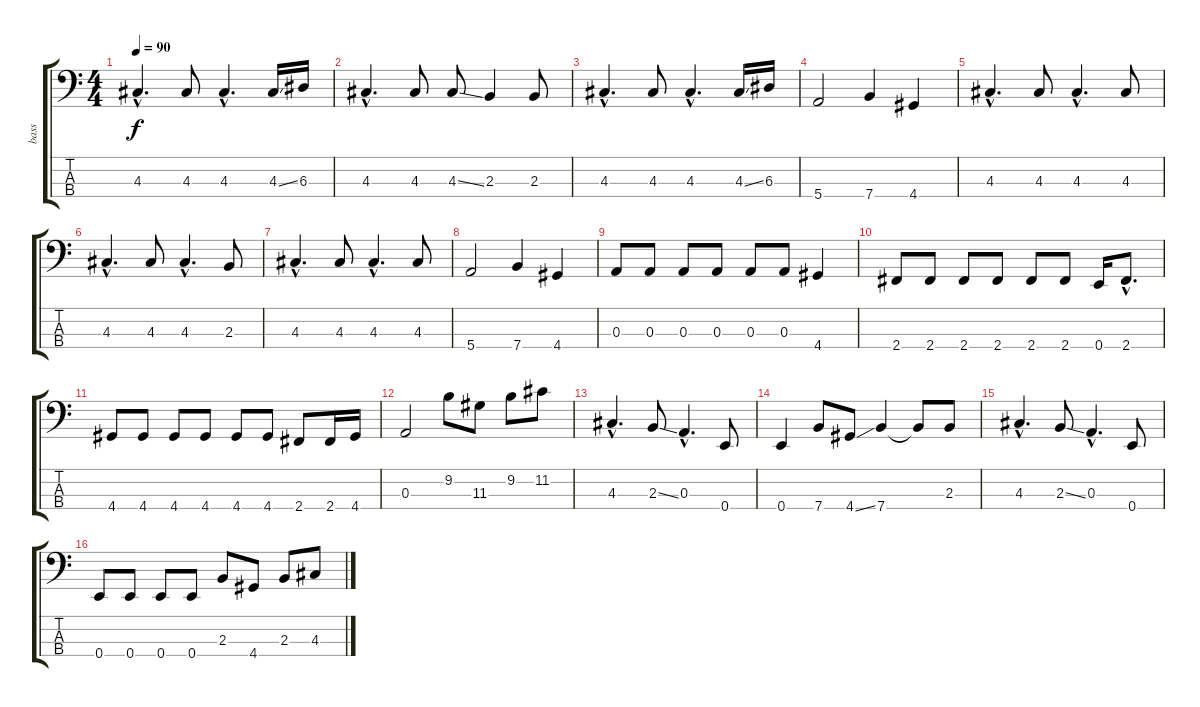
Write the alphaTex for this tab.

\track ("bass" "bass") {instrument electricbassfinger}
\staff {score tabs}
\tuning (G2 D2 A1 E1) {hide}
\ts (4 4)
\tempo 90
\clef f4
\ks c
4.3{hac}.4{d dy f} 4.3.8 4.3{hac}.4{d} 4.3{ss}.16 6.3.16 |
4.3{hac}.4{d} 4.3.8 4.3{ss}.8 2.3.4 2.3.8 |
4.3{hac}.4{d} 4.3.8 4.3{hac}.4{d} 4.3{ss}.16 6.3.16 |
5.4.2 7.4.4 4.4.4 |
4.3{hac}.4{d} 4.3.8 4.3{hac}.4{d} 4.3.8 |
4.3{hac}.4{d} 4.3.8 4.3{hac}.4{d} 2.3.8 |
4.3{hac}.4{d} 4.3.8 4.3{hac}.4{d} 4.3.8 |
5.4.2 7.4.4 4.4.4 |
0.3.8 0.3.8 0.3.8 0.3.8 0.3.8 0.3.8 4.4.4 |
2.4.8 2.4.8 2.4.8 2.4.8 2.4.8 2.4.8 0.4.16 2.4{hac}.8{d} |
4.4.8 4.4.8 4.4.8 4.4.8 4.4.8 4.4.8 2.4.8 2.4.16 4.4.16 |
0.3.2 9.2.8 11.3.8 9.2.8 11.2.8 |
4.3{hac}.4{d} 2.3{ss}.8 0.3{hac}.4{d} 0.4.8 |
0.4.4 7.4.8 4.4{ss}.8 7.4.4 7.4{t}.8 2.3.8 |
4.3{hac}.4{d} 2.3{ss}.8 0.3{hac}.4{d} 0.4.8 |
0.4.8 0.4.8 0.4.8 0.4.8 2.3.8 4.4.8 2.3.8 4.3.8
